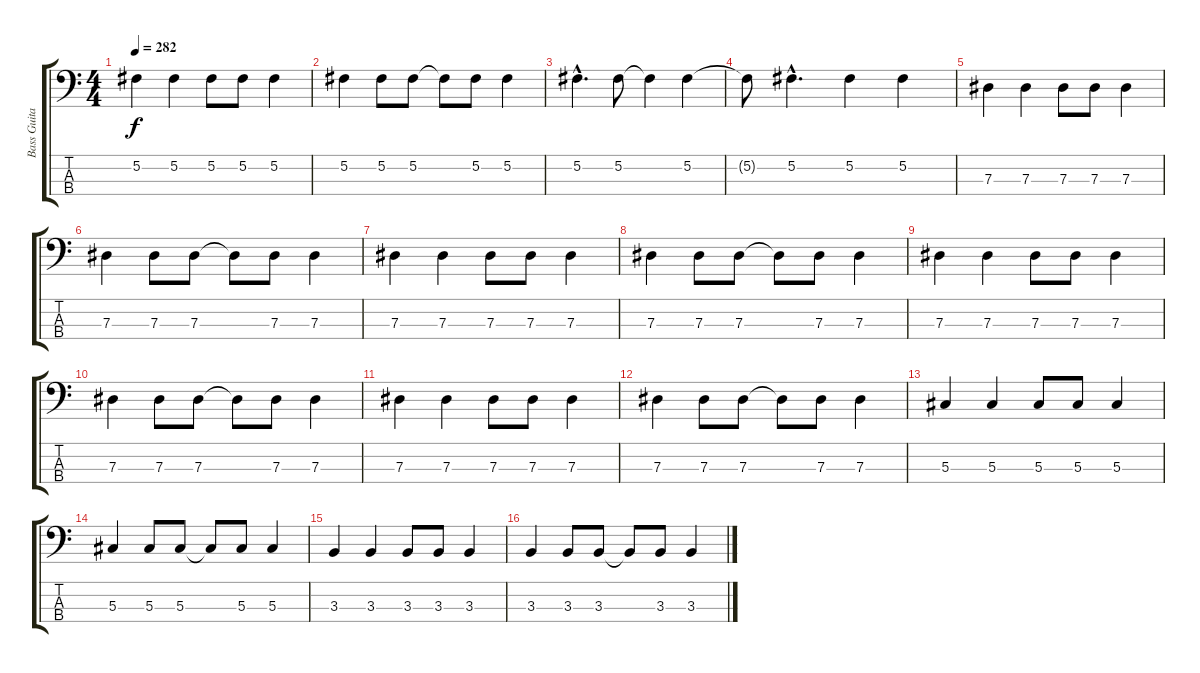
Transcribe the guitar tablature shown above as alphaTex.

\track ("Bass Guitar" "Bass Guita") {instrument electricbasspick}
\staff {score tabs}
\tuning (Gb2 Db2 Ab1 Eb1) {hide}
\ts (4 4)
\tempo 282
\clef f4
\ks c
5.2.4{dy f} 5.2.4 5.2.8 5.2.8 5.2.4 |
5.2.4 5.2.8 5.2.8 5.2{t}.8 5.2.8 5.2.4 |
5.2{hac}.4{d} 5.2.8 5.2{t}.4 5.2.4 |
5.2{t}.8 5.2{hac}.4{d} 5.2.4 5.2.4 |
7.3.4 7.3.4 7.3.8 7.3.8 7.3.4 |
7.3.4 7.3.8 7.3.8 7.3{t}.8 7.3.8 7.3.4 |
7.3.4 7.3.4 7.3.8 7.3.8 7.3.4 |
7.3.4 7.3.8 7.3.8 7.3{t}.8 7.3.8 7.3.4 |
7.3.4 7.3.4 7.3.8 7.3.8 7.3.4 |
7.3.4 7.3.8 7.3.8 7.3{t}.8 7.3.8 7.3.4 |
7.3.4 7.3.4 7.3.8 7.3.8 7.3.4 |
7.3.4 7.3.8 7.3.8 7.3{t}.8 7.3.8 7.3.4 |
5.3.4 5.3.4 5.3.8 5.3.8 5.3.4 |
5.3.4 5.3.8 5.3.8 5.3{t}.8 5.3.8 5.3.4 |
3.3.4 3.3.4 3.3.8 3.3.8 3.3.4 |
3.3.4 3.3.8 3.3.8 3.3{t}.8 3.3.8 3.3.4
